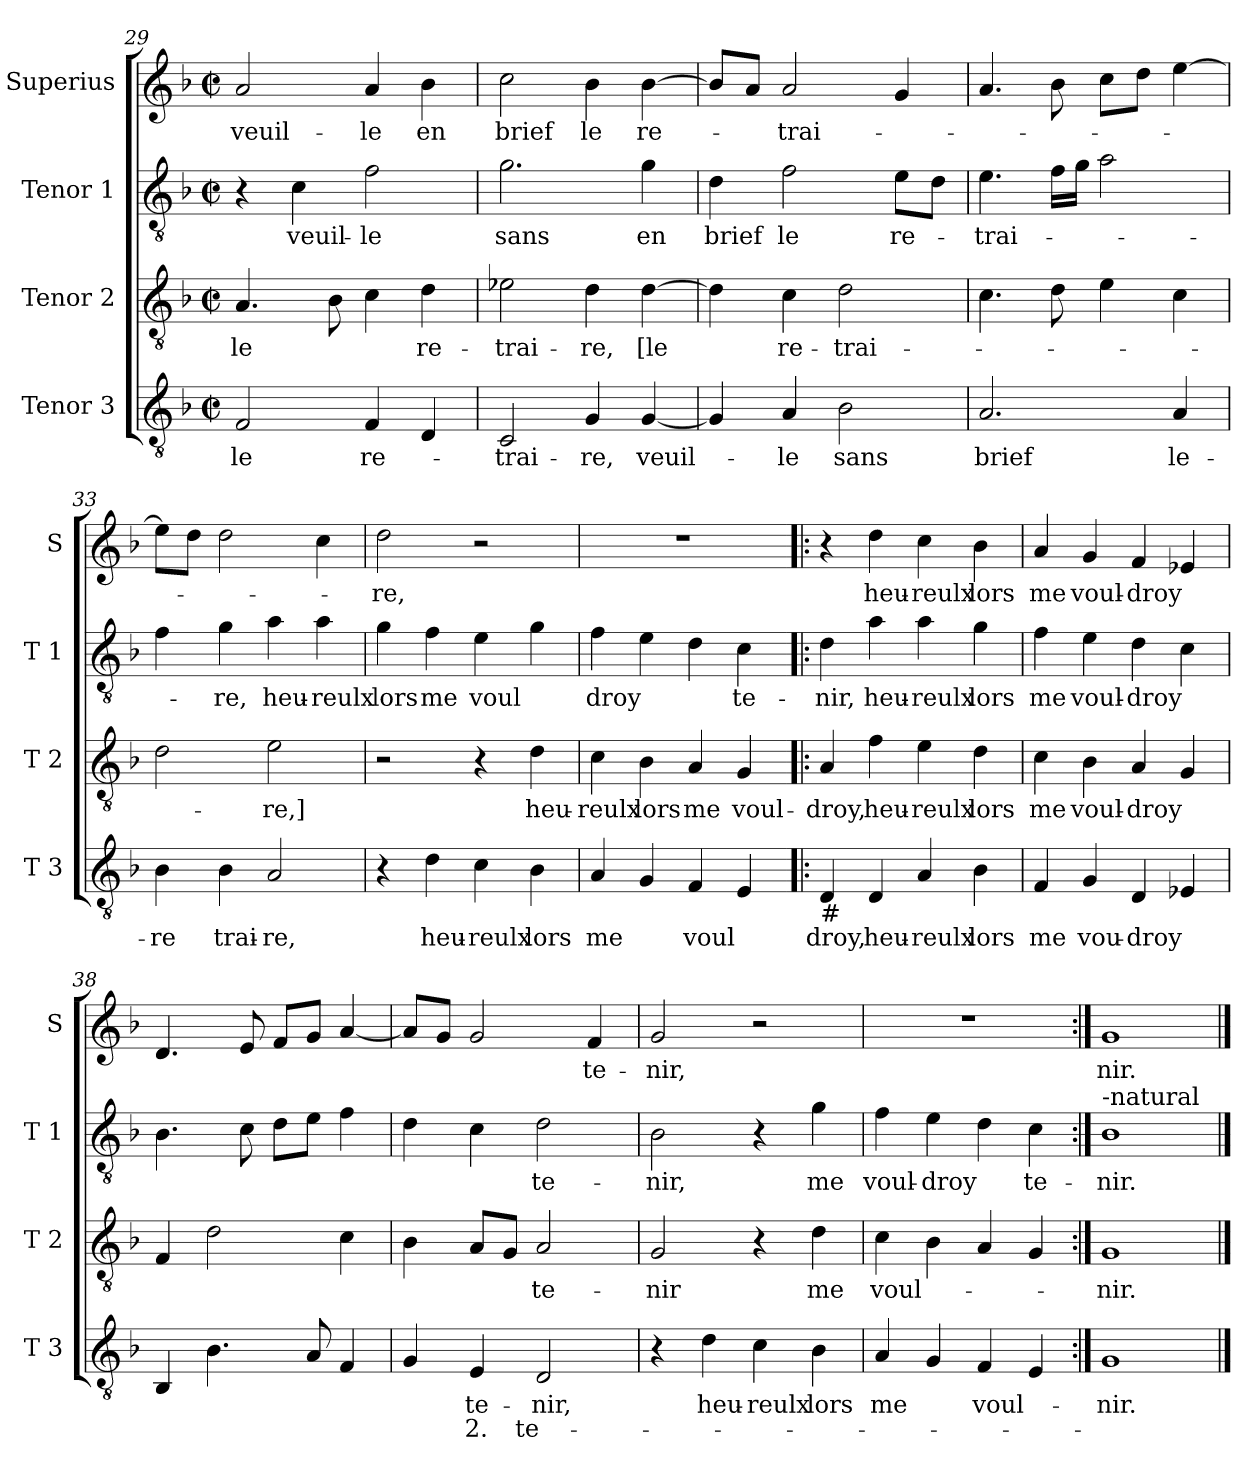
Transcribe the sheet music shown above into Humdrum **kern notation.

**kern	**text	**text	**kern	**text	**kern	**text	**kern	**text
*part4	*part4	*part4	*part3	*part3	*part2	*part2	*part1	*part1
*staff4	*staff4	*staff4	*staff3	*staff3	*staff2	*staff2	*staff1	*staff1
*I"Tenor 3	*	*	*I"Tenor 2	*	*I"Tenor 1	*	*I"Superius	*
*I'T 3	*	*	*I'T 2	*	*I'T 1	*	*I'S	*
*clefGv2	*	*	*clefGv2	*	*clefGv2	*	*clefG2	*
*k[b-]	*	*	*k[b-]	*	*k[b-]	*	*k[b-]	*
*F:	*	*	*F:	*	*F:	*	*F:	*
*M2/2	*	*	*M2/2	*	*M2/2	*	*M2/2	*
*met(c|)	*	*	*met(c|)	*	*met(c|)	*	*met(c|)	*
=29	=29	=29	=29	=29	=29	=29	=29	=29
2F/	le	.	4.A/	le	4r	.	2a/	-veuil-
.	.	.	.	.	4c\	veuil-	.	.
.	.	.	8B-\	.	.	.	.	.
4F/	re-	.	4c\	.	2f\	-le	4a/	-le
4D/	.	.	4d\	re-	.	.	4b-\	en
!!LO:PB:g=z
=30	=30	=30	=30	=30	=30	=30	=30	=30
2C/	-trai-	.	2e-X\	-trai-	2.g\	sans	2cc\	brief
4G/	-re,	.	4d\	-re,	.	.	4b-\	le
[4G/	veuil-	.	[4d\	[le	4g\	en	[4b-\	re-
=31	=31	=31	=31	=31	=31	=31	=31	=31
4G/]	.	.	4d\]	.	4d\	brief	8b-/L]	.
.	.	.	.	.	.	.	8a/J	.
4A/	-le	.	4c\	re-	2f\	le	2a/	-trai-
2B-\	sans	.	2d\	-trai-	.	.	.	.
.	.	.	.	.	8e\L	re-	4g/	.
.	.	.	.	.	8d\J	.	.	.
=32	=32	=32	=32	=32	=32	=32	=32	=32
2.A/	brief	.	4.c\	.	4.e\	-trai-	4.a/	.
.	.	.	8d\	.	16f\LL	.	8b-\	.
.	.	.	.	.	16g\JJ	.	.	.
.	.	.	4e\	.	2a\	.	8cc\L	.
.	.	.	.	.	.	.	8dd\J	.
4A/	le-	.	4c\	.	.	.	[4ee\	.
=33	=33	=33	=33	=33	=33	=33	=33	=33
4B-\	-re	.	2d\	.	4f\	.	8ee\L]	.
.	.	.	.	.	.	.	8dd\J	.
4B-\	trai-	.	.	.	4g\	-re,	2dd\	.
2A/	-re,	.	2e\	-re,]	4a\	heu-	.	.
.	.	.	.	.	4a\	-reulx	4cc\	.
=34	=34	=34	=34	=34	=34	=34	=34	=34
4r	.	.	2r	.	4g\	lors	2dd\	-re,
4d\	heu-	.	.	.	4f\	me	.	.
4c\	-reulx	.	4r	.	4e\	voul	2r	.
4B-\	lors	.	4d\	heu-	4g\	.	.	.
!!LO:LB:g=z
=35	=35	=35	=35	=35	=35	=35	=35	=35
4A/	me	.	4c\	-reulx	4f\	droy	1r	.
4G/	.	.	4B-\	lors	4e\	.	.	.
4F/	voul	.	4A/	me	4d\	.	.	.
4E/	.	.	4G/	voul-	4c\	te-	.	.
=36!|:	=36!|:	=36!|:	=36!|:	=36!|:	=36!|:	=36!|:	=36!|:	=36!|:
!LO:TX:b:t=#	!	!	!	!	!	!	!	!
4D/	droy,	.	4A/	-droy,	4d\	-nir,	4r	.
4D/	heu-	.	4f\	heu-	4a\	heu-	4dd\	heu-
4A/	-reulx	.	4e\	-reulx	4a\	-reulx	4cc\	-reulx
4B-\	lors	.	4d\	lors	4g\	lors	4b-\	lors
=37	=37	=37	=37	=37	=37	=37	=37	=37
4F/	me	.	4c\	me	4f\	me	4a/	me
4G/	vou-	.	4B-\	voul-	4e\	voul-	4g/	voul-
4D/	-droy	.	4A/	-droy	4d\	-droy	4f/	-droy
4E-X/	.	.	4G/	.	4c\	.	4e-X/	.
=38	=38	=38	=38	=38	=38	=38	=38	=38
4BB-/	.	.	4F/	.	4.B-\	.	4.d/	.
4.B-\	.	.	2d\	.	.	.	.	.
.	.	.	.	.	8c\	.	8e/	.
.	.	.	.	.	8d\L	.	8f/L	.
8A/	.	.	.	.	8e\J	.	8g/J	.
4F/	.	.	4c\	.	4f\	.	[4a/	.
!!LO:LB:g=z
=39	=39	=39	=39	=39	=39	=39	=39	=39
4G/	.	.	4B-\	.	4d\	.	8a/L]	.
.	.	.	.	.	.	.	8g/J	.
4E/	te-	2.	8A/L	.	4c\	.	2g/	.
.	.	.	8G/J	.	.	.	.	.
2D/	-nir,	te-	2A/	te-	2d\	te-	.	.
.	.	.	.	.	.	.	4f/	te-
=40	=40	=40	=40	=40	=40	=40	=40	=40
4r	.	.	2G/	-nir	2B-\	-nir,	2g/	-nir,
4d\	heu-	.	.	.	.	.	.	.
4c\	-reulx	.	4r	.	4r	.	2r	.
4B-\	lors	.	4d\	me	4g\	me	.	.
=41	=41	=41	=41	=41	=41	=41	=41	=41
4A/	me	.	4c\	voul-	4f\	voul-	1r	.
4G/	.	.	4B-\	.	4e\	-droy	.	.
4F/	voul-	.	4A/	.	4d\	.	.	.
4E/	.	.	4G/	.	4c\	te-	.	.
=42:|!	=42:|!	=42:|!	=42:|!	=42:|!	=42:|!	=42:|!	=42:|!	=42:|!
!	!	!	!	!	!LO:TX:a:t=-natural	!	!	!
1G	-nir.	.	1G	-nir.	1B-	-nir.	1g	nir.
==	==	==	==	==	==	==	==	==
*-	*-	*-	*-	*-	*-	*-	*-	*-
